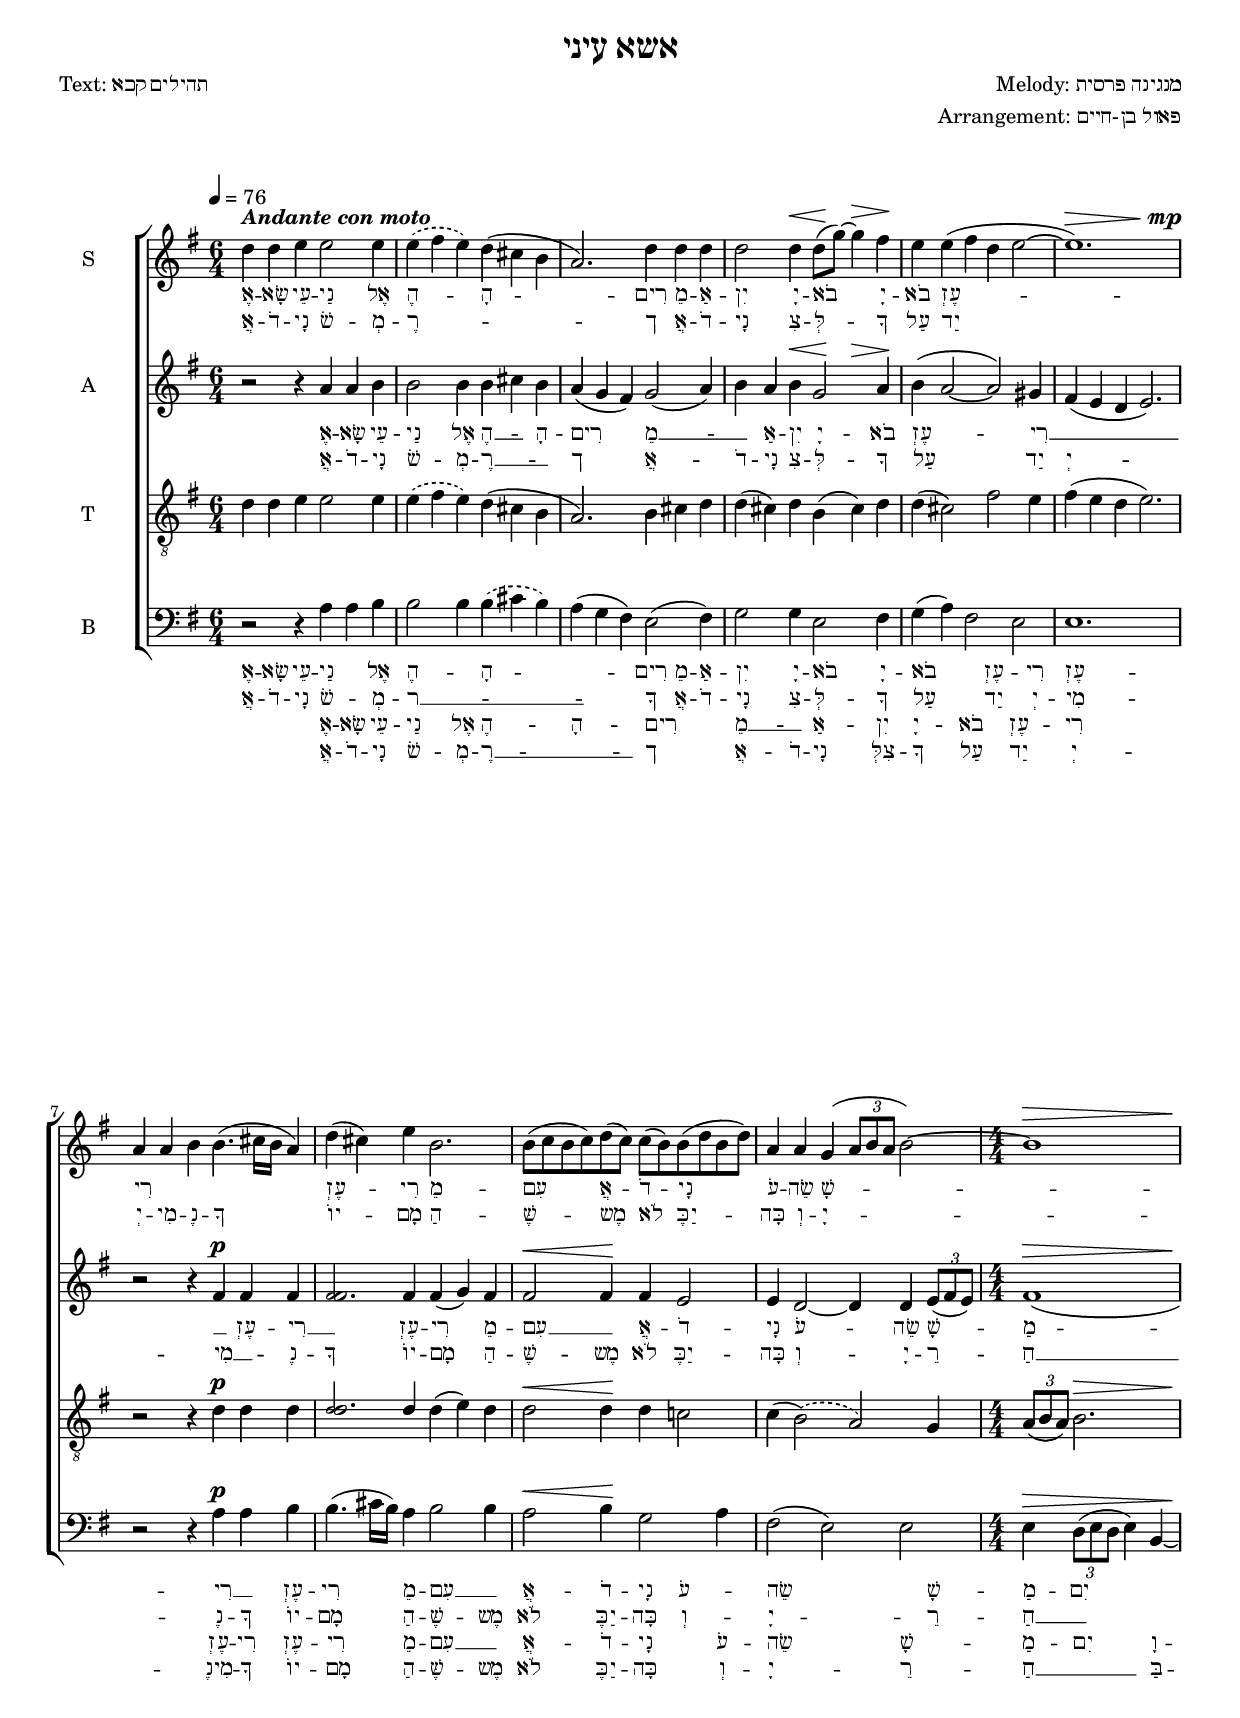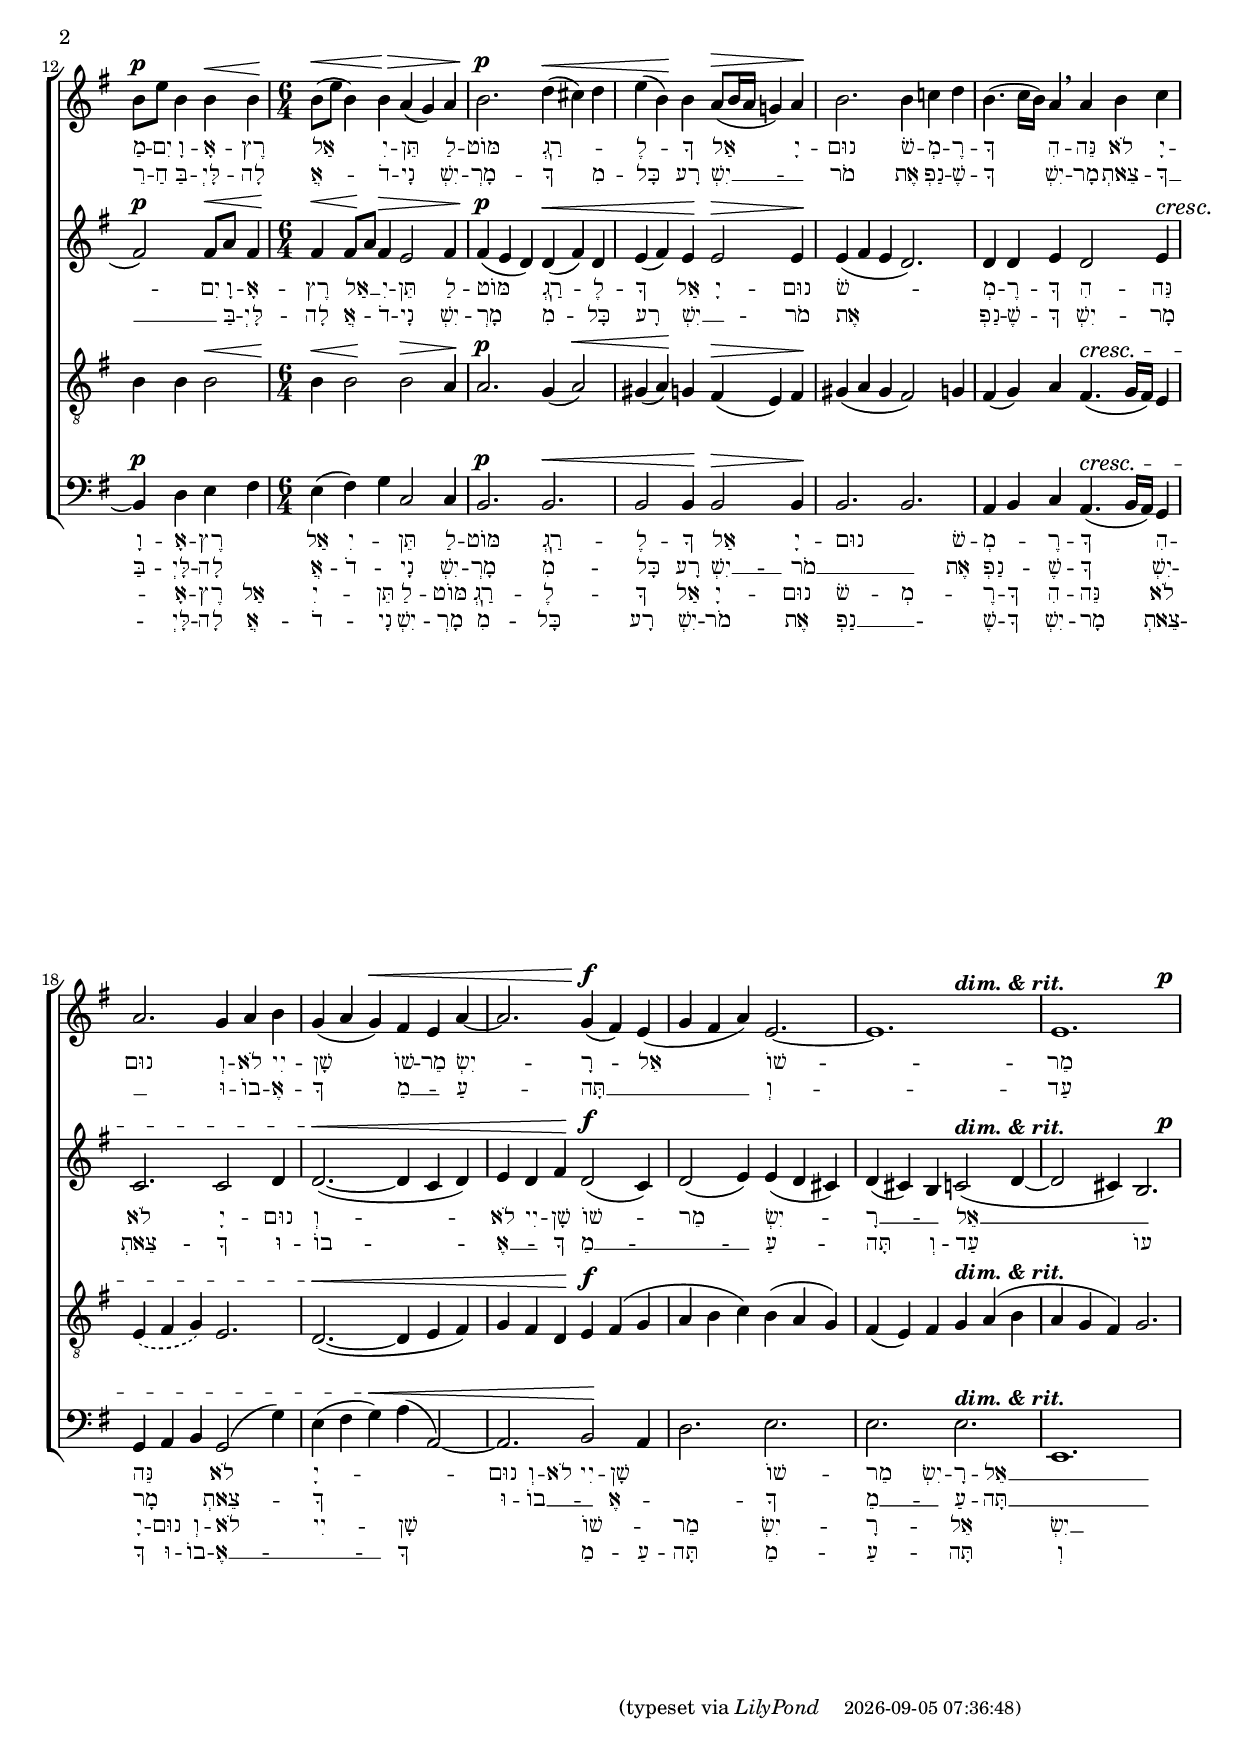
% \set fontSize = #-2
#(set-global-staff-size 18)
\include "english.ly"
\version "2.18.2"

global = {
  \key e \minor
  \time 6/4
  \tempo 4 = 76
}

andanteconmoto = \markup { \italic \bold {Andante con moto} }
dimerit = \markup { \italic \bold {dim. & rit.} }

unis = \markup { \italic  unis. }
div = \markup { \italic  div. }

%%%%%%%%%%%%%%%%%%%%%%%%%%%%%%%%
sopMusic = \relative c'' {
  % page 1
  \dynamicUp
  d4^\andanteconmoto d e e2 e4 |
  \slurDashed e4( fs e) \slurSolid d( cs b |
  a2.) d4 d d |
  % page 2
  d2  d4 \<  d8[( \! g~]) g4 \> fs \! |
  e4 e( fs d e2~ |
  << e1.) { s4\> s2 s2 s4\mp } >> |
  a,4 a b b4.( cs16[ b] a4) |
  d4( cs) e b2. |
  b8[( c b c) d( c)] c[( b) b( d b d)] | 
  % page 3
  a4 a g( \tuplet 3/2 { a8[ b a] } b2~) |
  %% a4 a g( b b2~) |
  \numericTimeSignature
  \time 4/4 
  b1\> |
  b8[^\p e] b4 b\< b\! | 
  \time 6/4
  b8[(\< e] b4) b\> a( g) a |
  b2.^\p d4(\< cs) d |
  e4( b)\! b a8[(\> b16 a] g!4) a\! |
  % page 4
  b2. b4 c! d |
  b4.( c16[ b]) a4 \breathe a b c |
  a2. g4 a b |
  g4( a g)\< fs e a~ |
  a2. g4(^\f fs) e( |
  g4 fs a) e2.~ |
  << e1. { s2. s2.^\dimerit } >> |
  << e1. { s1 s4 s4^\p } >> |
  % \bar "|."
}

%%%%%%%%%%%%%%%%%%%%%%%%%%%%%%%%
altMusic = \relative c'' {
  \dynamicUp
  r2 r4 a4 a b |
  b2 b4 b cs b |
  a( g fs) g2( a4) |
  % page 2
  % b4 a b\< g2 a4 \> | r4\!
  b4 a << {b g2 a4} { s4\< s4\! s4\> s4\!} >> |
  b4( a2~ a2) gs4 |
  fs4( e d e2.) |
  r2 r4 fs4^\p fs fs|
  %% NEEDS WORK !!!!!!!!!!!!!!!!!!!!!!!!!!!!!!!!
  << { \stemDown \tweak font-size #-3 fs2 fs4 } {\stemUp fs2.} >> 
    \stemNeutral fs4( g) fs |
  fs2\< fs4\! fs e2 |
  % page 3
  e4 d2~ d4 d4 \tuplet 3/2 { e8[( fs e]) } |
  \numericTimeSignature
  \time 4/4
  fs1(\> |
  fs2)^\p fs8[\< a] fs4 |
  \time 6/4
  fs4\< fs8[\! a] fs4\> e2 fs4 |
  fs4(^\p e d) d(\< fs) d |
  e4( fs) e\! e2\> e4\! |
  % page 4
  e4( fs e d2.) |
  d4 d e d2 e4^\cresc |
  c2. c2 d4 |
  d2.~(\< d4 c d) |
  e4 d fs\! d2(^\f c4) |
  d2( e4) e( d cs) |
  d4( cs) b c2(^\dimerit d4~ |
  d2 cs4) << b2. { s2 s4^\p} >> |
  % \bar "|."
}

%%%%%%%%%%%%%%%%%%%%%%%%%%%%%%%%
tenMusic = \relative c' {
  \dynamicUp
  d4 d e e2 e4 |
  \slurDashed e4( fs e) \slurSolid d( cs b |
  a2.) b4 cs d |
  % page 2
  d4( cs) d b( cs) d |
  d4( cs2) fs2 e4 |
  fs4( e d e2.) |
  r2 r4 d4^\p d d |
  %% NEEDS WORK !!!!!!!!!!!!!!!!!!!!!!!!!!!!!!!!
  << { \stemDown \tweak font-size #-3 d2 d4 } {\stemUp d2.} >>
    \stemNeutral d4( e) d |
  d2\< d4\! d c!2 |
  % page 3
  c4( \slurDashed b2)( a2) \slurSolid g4
  \numericTimeSignature
  \time 4/4 
  \tuplet 3/2 { a8[( b a]) } b2.\> |
  b4\! b b2\< |
  \time 6/4
  b4\< b2\! b2\> a4\! |
  a2.^\p g4( a2\<) |
  gs4( a)\! g fs(\> e) fs\! |
  % page 4
  gs4( a gs fs2) g!4 |
  fs4( g) a fs4.(^\cresc g16[ fs]) e4 |
  \slurDashed e4( fs g) \slurSolid e2. |
  d2.~\< ( d4 e fs) |
  g4 fs d\! e^\f fs( g |
  a b c) b( a g) |
  fs( e) fs g^\dimerit a( b |
  a4 g fs) g2. |
  % \bar "|."
}

%%%%%%%%%%%%%%%%%%%%%%%%%%%%%%%%
basMusic = \relative c {
  \dynamicUp
  r2 r4 a'4 a b
  b2 b4 \slurDashed b( cs b) \slurSolid |
  a( g fs) e2( fs4) |
  % page 2
  g2 g4 e2 fs4 |
  g4( a) fs2 e |
  e1. |
  r2 r4 a4^\p a b |
  %% missing ... !!!!!!!!!!!!!!!!!!!!!!!!!!!!!!!!
  b4.( cs16[ b]) a4 b2 b4 |
  a2\< b4\! g2 a4 |
  % page 3
  fs2( e2) e2 |
  \numericTimeSignature
  \time 4/4 
  e4\> \tuplet 3/2 { d8[( e d] } e4) b~ |
  b4^\p d e fs |
  \time 6/4
  e4( fs) g c,2 c4 |
  b2.^\p b2.\< |
  b2 b4\! b2\> b4\! |
  % page 4
  b2. b2. |
  a4 b c a4.(^\cresc b16[ a]) g4 |
  g4 a b g2( g'4) |
  e4( fs g\<) a( a,2~) |
  a2. b2\! a4 |
  d2. e2. |
  e2. e2.^\dimerit |
  e,1. |
  % \bar "|."
}

soplyricsText = \lyricmode {

  אֶ -- שָּׂא עֵי --  נַי אֶל
  הֶ --  הָ -- רִים
  מֵ --  אַ --  יִן
  יָ -- בֹא
  יָ -- בֹא
  עֶזְ -- רִי _ _ _ 
  עֶזְ -- רִי מֵ -- עִם
  אֲ -- דֹ -- נָי
  עֹ -- שֵׂה שָׁ -- מַ -- יִם
  וָ -- אָ -- רֶץ
  אַל יִ -- תֵּן
  לַ -- מּוֹט רַגְ _ -- לֶ -- ךָ
  אַל יָ -- נוּם
  שֹׁ -- מְ -- רֶ -- ךָ
  הִ -- נֵּה לֹא
  יָ -- נוּם וְ -- לֹא יִי -- שָׁן
  שׁוֹ -- מֵר
  יִשְׂ -- רָ -- אֵל
  שׁוֹ -- מֵר
  יִשְׂ -- רָ -- אֵל
 
  
  % LTR
}

soplyricsTextTwo = \lyricmode {

  אֲ -- דֹ -- נָי
  שֹׁ -- מְ -- רֶ _ -- ך
  אֲ -- דֹ -- נָי
  צִ -- לְּ --  ךָ
  עַל יַד יְ -- מִי -- נֶ -- ךָ
  יוֹ -- מָם הַ -- שֶּׁ -- מֶש
  לֹא יַכֶּ -- כָּה
  וְ -- יָ -- רֵ -- חַ
  בַּ -- לָּיְ -- לָה
  אֲ -- דֹ -- נָי
  יִשְׁ -- מָרְ -- ךָ
  מִ -- כָּל
     רָע
  יִשְׁ __ _ -- מֹר
  אֶת נַפְ -- שֶׁ -- ךָ
  יִשְׁ -- מָר צֵאתְ -- ךָ __ _
  וּ -- בוֹ -- אֶ -- ךָ
  מֵ __ _ -- עַ -- תָּה __ _
  וְ -- עַד עוֹ -- _  לָם

  % LTR
}

altlyricsText = \lyricmode {

  אֶ -- שָּׂא עֵי --  נַי אֶל
  הֶ __ _ --  הָ -- רִים
  מֵ __ _ --  אַ --  יִן
  יָ -- בֹא
  עֶזְ -- רִי __ _ _
  עֶזְ -- רִי __ _
  עֶזְ -- רִי מֵ -- עִם __ _
  אֲ -- דֹ -- נָי
  עֹ -- שֵׂה שָׁ -- מַ -- יִם
  וָ -- אָ -- רֶץ
  אַל __ _  יִ -- תֵּן
  לַ -- מּוֹט רַגְ -- לֶ -- ךָ
  אַל יָ -- נוּם
  שֹׁ -- מְ -- רֶ -- ךָ
  הִ -- נֵּה לֹא
  יָ -- נוּם וְ -- לֹא יִי -- שָׁן
  שׁוֹ -- מֵר
  יִשְׂ -- רָ __ _ -- אֵל __ _
  שׁוֹ __ _ _ -- מֵר
  יִשְׂ -- רָ __ _ _ _ -- אֵל
  
  % LTR
}

altlyricsTextTwo = \lyricmode {

  אֲ -- דֹ -- נָי
  שֹׁ -- מְ -- רֶ __ _ _ -- ך
  אֲ -- דֹ -- נָי
  צִ -- לְּ --  ךָ
  עַל יַד יְ -- מִי __ _ -- נֶ -- ךָ
  יוֹ -- מָם הַ -- שֶּׁ -- מֶש
  לֹא יַכֶּ -- כָּה
  וְ -- יָ -- רֵ -- חַ __ _
  בַּ -- לָּיְ -- לָה
  אֲ _ -- דֹ -- נָי
  יִשְׁ -- מָרְ
  מִ -- כָּל
     רָע
  יִשְׁ __ _ -- מֹר
  אֶת נַפְ -- שֶׁ -- ךָ
  יִשְׁ -- מָר צֵאתְ -- ךָ
  וּ -- בוֹ -- אֶ __ _ -- ךָ
  מֵ __ _ -- עַ -- תָּה
  וְ -- עַד עוֹ -- לָם __ _
  מֵ -- עַ __ _ -- תָּה
  וְ -- עַד עוֹ -- לָם
  
  % LTR
}

tenlyricsText = \lyricmode {

  
  אֶ -- שָּׂא עֵי --  נַי אֶל
  הֶ --  הָ -- רִים
  מֵ --  אַ --  יִן
  יָ -- בֹא
  יָ -- בֹא
  עֶזְ -- רִי 
  עֶזְ -- רִי __ _ 
  עֶזְ -- רִי מֵ -- עִם __ _
  אֲ -- דֹ -- נָי
  עֹ -- שֵׂה שָׁ -- מַ -- יִם
  וָ -- אָ -- רֶץ
  אַל יִ -- תֵּן
  לַ -- מּוֹט רַגְ -- לֶ -- ךָ
  אַל יָ -- נוּם
  שֹׁ -- מְ -- רֶ -- ךָ
  הִ -- נֵּה לֹא
  יָ -- נוּם וְ -- לֹא יִי -- שָׁן
  שׁוֹ -- מֵר
  יִשְׂ -- רָ -- אֵל __ _ _ _ _ _
  שׁוֹ __ _ _ -- מֵר
  יִשְׂ -- רָ __ --  _ _ _ _ _   אֵל

  % LTR
}

tenlyricsTextTwo = \lyricmode {

  אֲ -- דֹ -- נָי
  שֹׁ -- מְ -- ר __ -- _ ךָ
  אֲ -- דֹ -- נָי
  צִ -- לְּ --  ךָ
  עַל יַד יְ -- מִי -- נֶ -- ךָ
  יוֹ -- מָם
  הַ --
  שֶּׁ -- מֶש
  לֹא יַכֶּ -- כָּה
  וְ -- יָ -- רֵ -- חַ __ _
  בַּ -- לָּיְ -- לָה
  אֲ -- דֹ -- נָי
  יִשְׁ -- מָרְ
  מִ -- כָּל
     רָע
  יִשְׁ __  -- מֹר __ _
  אֶת נַפְ -- שֶׁ -- ךָ
  יִשְׁ -- מָר צֵאתְ -- ךָ
  וּ -- בוֹ __ _ _ -- אֶ -- ךָ
  מֵ __ _ -- עַ -- תָּה __ _
  וְ -- עַד __ _  עוֹ --  לָם __ _
  מֵ -- עַ -- _ תָּה __ _
  וְ -- עַד __ _  עוֹ --  לָם __ _
  
  % LTR
}

baslyricsText = \lyricmode {

  אֶ -- שָּׂא עֵי --  נַי אֶל
  הֶ --  הָ -- רִים
  מֵ __ _ --  אַ --  יִן
  יָ -- בֹא
  עֶזְ -- רִי
  עֶזְ -- רִי
  עֶזְ -- רִי מֵ -- עִם __ _
  אֲ -- דֹ -- נָי
  עֹ -- שֵׂה שָׁ -- מַ -- יִם
  וָ -- אָ -- רֶץ
  אַל  יִ -- תֵּן
  לַ -- מּוֹט רַגְ -- לֶ -- ךָ
  אַל יָ -- נוּם
  שֹׁ -- מְ -- רֶ -- ךָ
  הִ -- נֵּה לֹא
  יָ -- נוּם וְ -- לֹא יִי -- שָׁן
  שׁוֹ _ -- מֵר
  יִשְׂ -- רָ -- אֵל
  יִשְׂ __ _ -- רָ -- אֵל
  
  % LTR
}

baslyricsTextTwo = \lyricmode {

  אֲ -- דֹ -- נָי
  שֹׁ -- מְ -- רֶ __ _  -- ך
  אֲ -- דֹ -- נָי
  צִלְּ --  ךָ
  עַל יַד יְ -- מִינֶ -- ךָ
  יוֹ -- מָם הַ -- שֶּׁ -- מֶש
  לֹא יַכֶּ -- כָּה
  וְ -- יָ -- רֵ -- חַ __ _
  בַּ -- לָּיְ -- לָה
  אֲ -- דֹ -- נָי
  יִשְׁ -- מָרְ
  מִ -- כָּל
     רָע
  יִשְׁ -- מֹר
  אֶת נַפְ __ _ -- שֶׁ -- ךָ
  יִשְׁ -- מָר צֵאתְ -- ךָ
  וּ -- בוֹ -- אֶ __ _ -- ךָ
  מֵ -- עַ -- תָּה
  מֵ -- עַ -- תָּה
  וְ -- עַד עוֹ -- לָם
  
  % LTR
}


soplyricsLatinText = \lyricmode {
  E -- sa ey -- nai el
  he -- ha -- rim
  me -- a -- yin
  ya -- vo
  ya -- vo
  ez -- ri _ _ _ 
  Ez -- ri  me -- im
  a -- do -- nay
  o -- se sha -- ma -- yim
  va -- a -- retz
  Al yi -- ten
  la -- mot rag _ -- le -- cha
  Al yi -- nus
  sho -- me -- re -- cha
  Hi -- ne lp
  ya -- num ve -- lo yi -- shan
  sho -- mer
  Is -- ra -- el
  sho -- mer
  Is -- ra -- el
}

soplyricsLatinTextTwo = \lyricmode {
  A -- do -- nay
  sho -- me -- re _ -- cha
  A -- do -- nay
  Tsi -- le -- cha
  Al yad ye -- mi -- ne -- cha
  Yo -- mam ha -- she -- mesh
  lo -- yich -- be
  ve -- ya -- re -- ach
  ba -- lay -- la
  A -- do -- nay
  Yish -- mor -- cha
  mi -- kol
  ra
  Yish __ _ -- mor
  et naf -- sh -- cha
  Yish -- mor tset -- cha __ _
  u -- vo -- a -- cha
  Me __ _ -- a -- ta __ _
  ve -- ad o -- _ lam
}

altlyricsLatinText = \lyricmode {
  E -- sa ey -- nai el
  he __ _ -- ha -- rim
  Me __ _ -- a -- yin
  ya -- vo
  ez -- ri __ _ _
  ez -- ri __ _
  ez -- ri me -- im __ _
  a -- do -- nay
  O -- se sha -- ma -- yim
  va -- a -- retz
  Al __ _ yi -- ten
  la -- mot tag -- le -- cha
  Al Ya -- num
  sho -- me -- re -- cha
  Hi -- ne lo
  ya -- num ve -- lo yi -- shan
  sho -- mer
  Is -- ra __ _ -- el __ _
  sho __ _ _ -- mer
  Is -- ra __ _ _ _ -- el
}

altlyricsLatinTextTwo = \lyricmode {
  A -- do -- nay
  sho -- me -- re __ _ _ -- cha
  A -- do -- nay
  Tsi -- le -- cha
  Al yad ye -- mi __ _ -- ne -- cha
  Yo -- mam ha -- she -- mesh
  lo -- yich -- be
  ve -- ya -- re -- ach __ _
  ba -- lay -- la
  A _ -- do -- nay
  Yish -- mor
  mi -- kol
  ra
  Yish __ _ -- mor
  et naf -- sh -- cha
  Yish -- mor tset -- cha
  u -- vo -- a __ _ -- cha
  Me __ _ -- a -- ta
  ve -- ad o -- lam __ _
  Me -- a __ _ -- ta
  ve -- ad o -- lam
}

tenlyricsLatinText = \lyricmode {
  E -- sa ey -- nai el
  he -- ha -- rim
  me -- a -- yin
  ya -- vo
  ya -- vo
  ez -- ri
  ez -- ri __ _ 
  Ez -- ri  me -- im __ _
  a -- do -- nay
  o -- se sha -- ma -- yim
  va -- a -- retz
  Al yi -- ten
  la -- mot rag -- le -- cha
  Al yi -- nus
  sho -- me -- re -- cha
  Hi -- ne lp
  ya -- num ve -- lo yi -- shan
  sho -- mer
  Is -- ra -- el
  sho -- mer
  Is -- ra -- el
}

tenlyricsLatinTextTwo = \lyricmode {
  A -- do -- nay
  sho -- me -- re __ -- _ cha
  A -- do -- nay
  Tsi -- le -- cha
  Al yad ye -- mi -- ne -- cha
  Yo -- mam
  ha --
  she -- mesh
  lo -- yich -- be
  ve -- ya -- re -- ach __ _
  ba -- lay -- la
  A -- do -- nay
  Yish -- mor
  mi -- kol
  ra
  Yish __ -- mor __ _
  et naf -- sh -- cha
  Yish -- mor tset -- cha
  u -- vo __ _ _ -- a -- cha
  Me __ _ -- a -- ta __ _
  ve -- ad __ _ o -- lam  __ _
  Me -- a -- _ ta __ _
  ve -- ad __ _ o -- lam  __ _
}

baslyricsLatinText = \lyricmode {
  E -- sa ey -- nai el
  he -- ha -- rim
  Me __ _ -- a -- yin
  ya -- vo
  ez -- ri
  ez -- ri
  ez -- ri me -- im __ _
  a -- do -- nay
  O -- se sha -- ma -- yim
  va -- a -- retz
  Al yi -- ten
  la -- mot tag -- le -- cha
  Al Ya -- num
  sho -- me -- re -- cha
  Hi -- ne lo
  ya -- num ve -- lo yi -- shan
  sho _ -- mer
  Is -- ra -- el 
  Is __ _ -- ra -- el
}

baslyricsLatinTextTwo = \lyricmode {
  A -- do -- nay
  sho -- me -- re __ _ -- cha
  A -- do -- nay
  Tsil -- cha
  Al yad ye -- min -- cha
  Yo -- mam ha -- she -- mesh
  lo -- yich -- be
  ve -- ya -- re -- ach __ _
  ba -- lay -- la
  A -- do -- nay
  Yish -- mor
  mi -- kol
  ra
  Yish -- mor
  et naf __ _ -- sh -- cha
  Yish -- mor tset -- cha
  u -- vo -- a __ _ -- cha
  Me -- a -- ta
  Me -- a -- ta
  ve -- ad o -- lam
}



\header {
  title = "אשא עיני"
  poet = "Text: תהילים קכא"
  composer = "Melody: מנגינה פרסית"
  arranger = "Arrangement: פאול בן-חיים"
  % Do not display the tagline for this book
  % tagline = ##f
}

\paper{
  #(set-paper-size "a4")

  system-system-spacing #'basic-distance = #18

  oddFooterMarkup = \markup {
      \hspace #60
      \on-the-fly #last-page { (typeset via \italic "LilyPond"
      \small \typewriter
      \hspace #2
      \small
      \simple #(strftime "%Y-%m-%d %H:%M:%S)" (localtime (current-time)))
      }
  }
  evenFooterMarkup = \oddFooterMarkup
}

\layout { 
  \context { 
    \Lyrics
    \override  LyricHyphen #'minimum-distance = #0.8 
  } 
}

\score {
  <<
    \new ChoirStaff <<

      \new Staff = "sop" <<
        \new Voice = "sopranos" {
          \set Staff.instrumentName = "S"
          <<
             % \stemUp
               \global \sopMusic
          >>
        }
      >>
      \new Lyrics = "soplyrics"
\new Lyrics = "soplyricsTwo"


      \new Staff = "alt" <<
        \new Voice = "altos" {
          \set Staff.instrumentName = "A"
          <<
             % \stemUp
               \global \altMusic
          >>
        }
      >>
      \new Lyrics = "altlyrics"
\new Lyrics = "altlyricsTwo"


      \new Staff = "ten" <<
        \clef "G_8"
        \new Voice = "tenors" {
          \set Staff.instrumentName = "T"
          <<
               \global \tenMusic
          >>
        }
      >>
      \new Lyrics = "tenlyricsLatin"
\new Lyrics = "tenlyricsLatinTwo"


      \new Staff = "bas" <<
        \clef bass
        \new Voice = "basses" {
          \set Staff.instrumentName = "B"
          <<
               \global \basMusic
          >>
        }
      >>
      \new Lyrics = "baslyricsLatin"

            \context Lyrics = "soplyrics" {
        \lyricsto "sopranos" {
          \soplyricsText
        }
      }
      \context Lyrics = "soplyricsTwo" {
        \lyricsto "sopranos" {
          \soplyricsTextTwo
        }
      }
      \context Lyrics = "altlyrics" {
        \lyricsto "altos" {
          \altlyricsText
        }
      }
      \context Lyrics = "altlyricsTwo" {
        \lyricsto "altos" {
          \altlyricsTextTwo
        }
      }
      \context Lyrics = "tenlyrics" {
        \lyricsto "tenors" {
          \tenlyricsText
        }
      }
      \context Lyrics = "tenlyricsTwo" {
        \lyricsto "tenors" {
          \tenlyricsTextTwo
        }
      }
      \context Lyrics = "baslyrics" {
        \lyricsto "basses" {
          \baslyricsText
        }
      }
      \context Lyrics = "baslyricsTwo" {
        \lyricsto "basses" {
          \baslyricsTextTwo
        }
      }



    >>
  >>

  \header { }

  \layout {
    % $(layout-set-staff-size 17)
    % \override LyricText #'font-size = #1.81
    \context {
      \Staff
    }
  }
}

\score {
  \unfoldRepeats
  <<
    \new ChoirStaff <<

      \new Staff = "sop" <<
	% \set Staff.midiInstrument = #"piccolo"
        \new Voice = "sopranos" {
          \set Staff.instrumentName = "S"
          <<
             % \stemUp
               \global \sopMusic
          >>
        }
      >>

      \new Staff = "alt" <<
	\set Staff.midiInstrument = #"oboe"
        \new Voice = "altos" {
          \set Staff.instrumentName = "A"
          <<
             % \stemUp
               \global \altMusic
          >>
        }
      >>

      \new Staff = "ten" <<
	\set Staff.midiInstrument = #"cello"
        \clef "G_8"
        \new Voice = "tenors" {
          \set Staff.instrumentName = "T"
          <<
               \global \tenMusic
          >>
        }
      >>

      \new Staff = "bas" <<
	\set Staff.midiInstrument = #"bassoon"
        \clef bass
        \new Voice = "basses" {
          \set Staff.instrumentName = "B"
          <<
               \global \basMusic
          >>
        }
      >>

    >>
  >>

  \header { }

  \midi {
    \context {
      \Score
    }
  }
}

